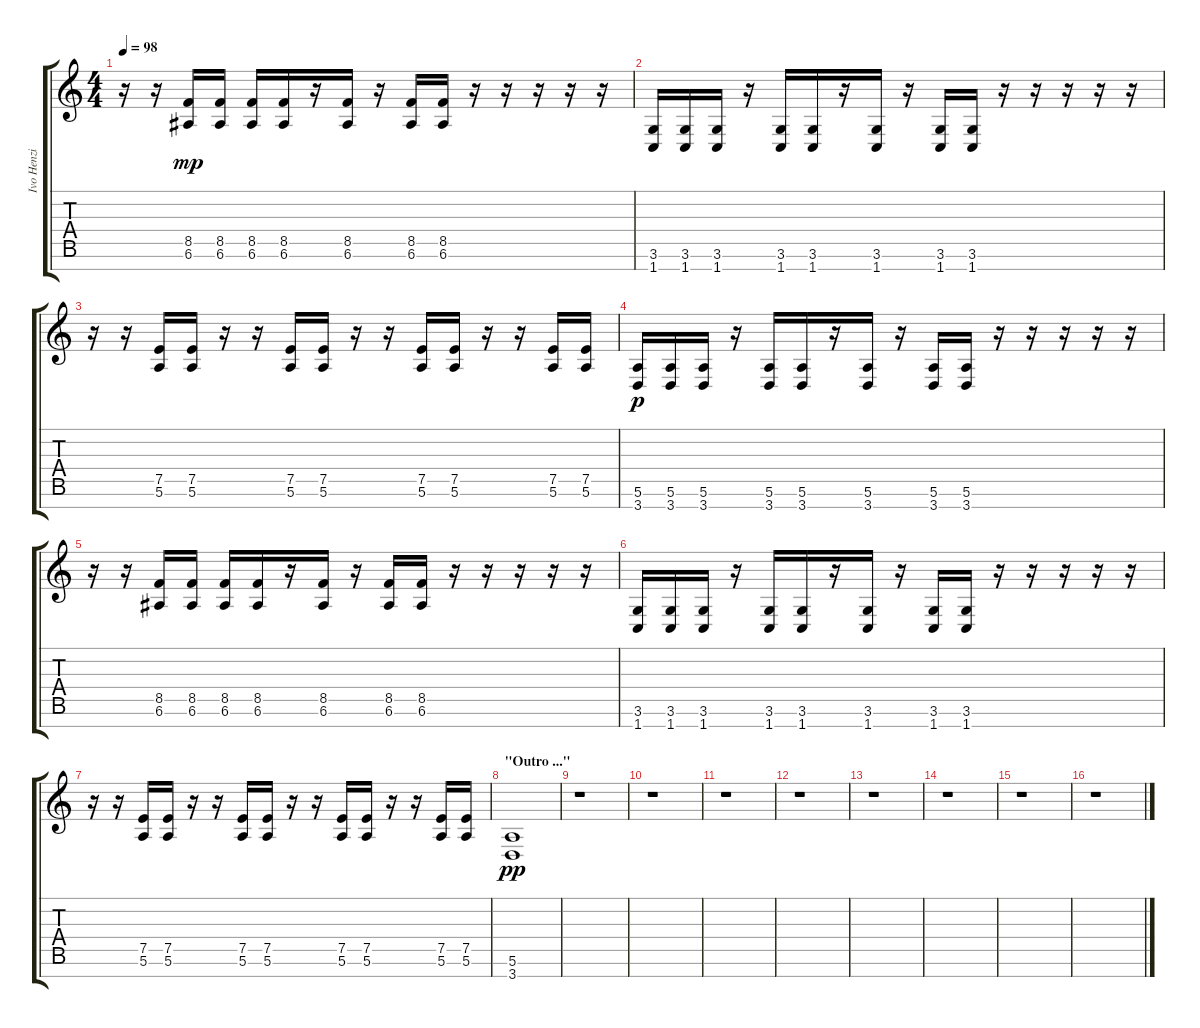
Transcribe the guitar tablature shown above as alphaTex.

\track ("Ivo Henzi" "Ivo Henzi") {instrument distortionguitar}
\staff {score tabs}
\tuning (E4 B3 G3 D3 A2 E2 B1) {hide}
\ts (4 4)
\tempo 98
\clef g2
\ks c
r.16{dy mf} r.16 (8.5 6.6).16{dy mp} (8.5 6.6).16 (8.5 6.6).16 (8.5 6.6).16 r.16 (8.5 6.6).16 r.16 (8.5 6.6).16 (8.5 6.6).16 r.16 r.16 r.16 r.16 r.16 |
(3.6 1.7).16 (3.6 1.7).16 (3.6 1.7).16 r.16 (3.6 1.7).16 (3.6 1.7).16 r.16 (3.6 1.7).16 r.16 (3.6 1.7).16 (3.6 1.7).16 r.16 r.16 r.16 r.16 r.16 |
r.16 r.16 (7.5 5.6).16 (7.5 5.6).16 r.16 r.16 (7.5 5.6).16 (7.5 5.6).16 r.16 r.16 (7.5 5.6).16 (7.5 5.6).16 r.16 r.16 (7.5 5.6).16 (7.5 5.6).16 |
(5.6 3.7).16{dy p} (5.6 3.7).16 (5.6 3.7).16 r.16 (5.6 3.7).16 (5.6 3.7).16 r.16 (5.6 3.7).16 r.16 (5.6 3.7).16 (5.6 3.7).16 r.16 r.16 r.16 r.16 r.16 |
r.16 r.16 (8.5 6.6).16 (8.5 6.6).16 (8.5 6.6).16 (8.5 6.6).16 r.16 (8.5 6.6).16 r.16 (8.5 6.6).16 (8.5 6.6).16 r.16 r.16 r.16 r.16 r.16 |
(3.6 1.7).16 (3.6 1.7).16 (3.6 1.7).16 r.16 (3.6 1.7).16 (3.6 1.7).16 r.16 (3.6 1.7).16 r.16 (3.6 1.7).16 (3.6 1.7).16 r.16 r.16 r.16 r.16 r.16 |
r.16 r.16 (7.5 5.6).16 (7.5 5.6).16 r.16 r.16 (7.5 5.6).16 (7.5 5.6).16 r.16 r.16 (7.5 5.6).16 (7.5 5.6).16 r.16 r.16 (7.5 5.6).16 (7.5 5.6).16 |
\section ("" "\"Outro ...\"")
(5.6 3.7).1{dy pp} |
r.1 |
r.1 |
r.1 |
r.1 |
r.1 |
r.1 |
r.1 |
r.1
